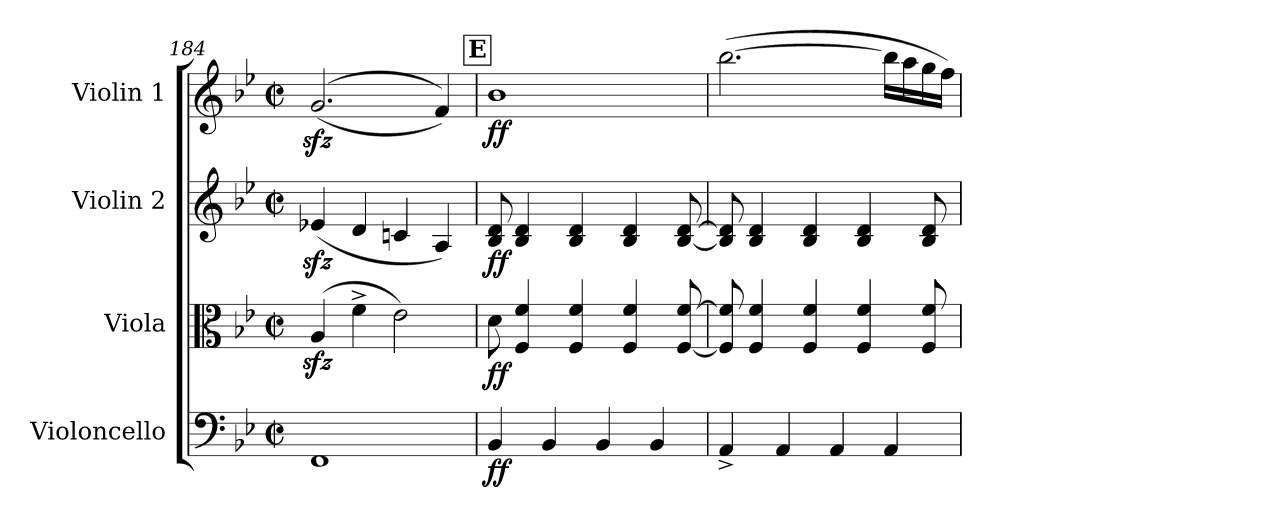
**kern	**dynam	**kern	**dynam	**kern	**dynam	**kern	**dynam
*part4	*part4	*part3	*part3	*part2	*part2	*part1	*part1
*staff4	*staff4	*staff3	*staff3	*staff2	*staff2	*staff1	*staff1
*I"Violoncello	*	*I"Viola	*	*I"Violin 2	*	*I"Violin 1	*
*I'Vc	*	*I'Vla	*	*I'Vln	*	*I'Vln	*
*clefF4	*	*clefC3	*	*clefG2	*	*clefG2	*
*k[b-e-]	*	*k[b-e-]	*	*k[b-e-]	*	*k[b-e-]	*
*M2/2	*	*M2/2	*	*M2/2	*	*M2/2	*
*met(c|)	*	*met(c|)	*	*met(c|)	*	*met(c|)	*
=184	=184	=184	=184	=184	=184	=184	=184
1FF	.	(4Azz</	.	(<4e-Xzz</	.	(<(2.gzz</	.
.	.	4f^\	.	4d/	.	.	.
.	.	2e-\)	.	4cn/	.	.	.
.	.	.	.	4A/)	.	4f/))	.
!!LO:LB:g=z
!!LO:REH:place=s1:a:B:cj:fs=14:t=E
=185	=185	=185	=185	=185	=185	=185	=185
!	!LO:DY:b	!	!LO:DY:b	!	!LO:DY:b	!	!LO:DY:b
4BB-/	ff	8d\	ff	8B-/ 8d/	ff	1b-	ff
.	.	4F/ 4f/	.	4B-/ 4d/	.	.	.
4BB-/	.	.	.	.	.	.	.
.	.	4F/ 4f/	.	4B-/ 4d/	.	.	.
4BB-/	.	.	.	.	.	.	.
.	.	4F/ 4f/	.	4B-/ 4d/	.	.	.
4BB-/	.	.	.	.	.	.	.
.	.	[<8F/ [>8f/	.	[8B-/ [8d/	.	.	.
=186	=186	=186	=186	=186	=186	=186	=186
4AA^/	.	8F/] 8f/]	.	8B-/] 8d/]	.	([2.bb-\	.
.	.	4F/ 4f/	.	4B-/ 4d/	.	.	.
4AA/	.	.	.	.	.	.	.
.	.	4F/ 4f/	.	4B-/ 4d/	.	.	.
4AA/	.	.	.	.	.	.	.
.	.	4F/ 4f/	.	4B-/ 4d/	.	.	.
4AA/	.	.	.	.	.	16bb-\LL]	.
.	.	.	.	.	.	16aa\	.
.	.	8F/ 8f/	.	8B-/ 8d/	.	16gg\	.
.	.	.	.	.	.	16ff\JJ)	.
=	=	=	=	=	=	=	=
*-	*-	*-	*-	*-	*-	*-	*-
